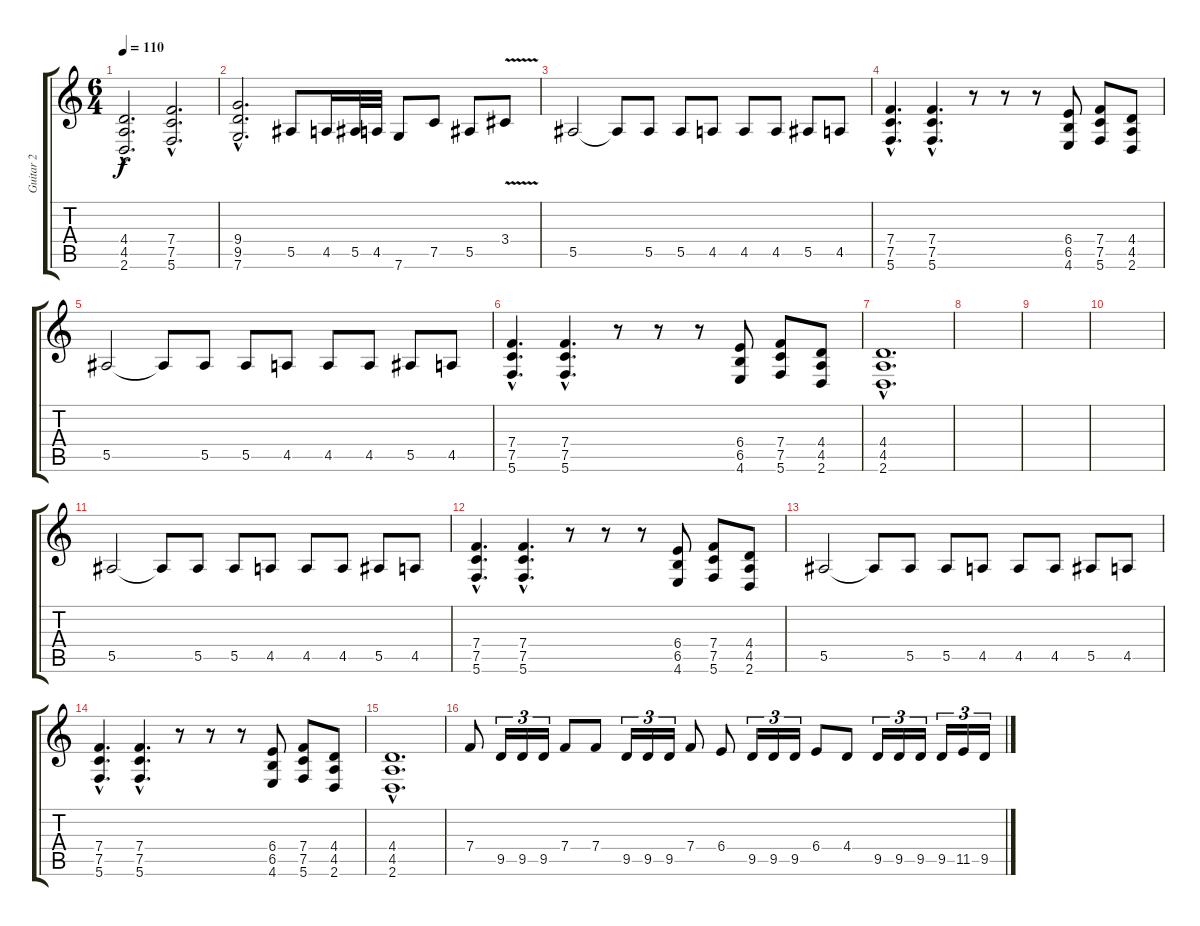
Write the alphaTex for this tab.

\track ("Guitar 2" "Guitar 2") {instrument distortionguitar}
\staff {score tabs}
\tuning (C4 G3 Eb3 Bb2 F2 C2) {hide}
\ts (6 4)
\tempo 110
\clef g2
\ks c
(4.4{hac} 4.5{hac} 2.6{hac}).2{d dy f} (7.4{hac} 7.5{hac} 5.6{hac}).2{d} |
(9.4{hac} 9.5{hac} 7.6{hac}).2{d} 5.5.8 4.5.16 5.5.32 4.5.32 7.6.8 7.5.8 5.5.8 3.4{v}.8 |
5.5.2 5.5{t}.8 5.5.8 5.5.8 4.5.8 4.5.8 4.5.8 5.5.8 4.5.8 |
(7.4{hac} 7.5{hac} 5.6{hac}).4{d} (7.4{hac} 7.5{hac} 5.6{hac}).4{d} r.8 r.8 r.8 (6.4 6.5 4.6).8 (7.4 7.5 5.6).8 (4.4 4.5 2.6).8 |
5.5.2 5.5{t}.8 5.5.8 5.5.8 4.5.8 4.5.8 4.5.8 5.5.8 4.5.8 |
(7.4{hac} 7.5{hac} 5.6{hac}).4{d} (7.4{hac} 7.5{hac} 5.6{hac}).4{d} r.8 r.8 r.8 (6.4 6.5 4.6).8 (7.4 7.5 5.6).8 (4.4 4.5 2.6).8 |
(4.4{hac} 4.5{hac} 2.6{hac}).1{d} |
|
|
|
5.5.2 5.5{t}.8 5.5.8 5.5.8 4.5.8 4.5.8 4.5.8 5.5.8 4.5.8 |
(7.4{hac} 7.5{hac} 5.6{hac}).4{d} (7.4{hac} 7.5{hac} 5.6{hac}).4{d} r.8 r.8 r.8 (6.4 6.5 4.6).8 (7.4 7.5 5.6).8 (4.4 4.5 2.6).8 |
5.5.2 5.5{t}.8 5.5.8 5.5.8 4.5.8 4.5.8 4.5.8 5.5.8 4.5.8 |
(7.4{hac} 7.5{hac} 5.6{hac}).4{d} (7.4{hac} 7.5{hac} 5.6{hac}).4{d} r.8 r.8 r.8 (6.4 6.5 4.6).8 (7.4 7.5 5.6).8 (4.4 4.5 2.6).8 |
(4.4{hac} 4.5{hac} 2.6{hac}).1{d} |
7.4.8 9.5.16{tu (3 2)} 9.5.16{tu (3 2)} 9.5.16{tu (3 2)} 7.4.8 7.4.8 9.5.16{tu (3 2)} 9.5.16{tu (3 2)} 9.5.16{tu (3 2)} 7.4.8 6.4.8 9.5.16{tu (3 2)} 9.5.16{tu (3 2)} 9.5.16{tu (3 2)} 6.4.8 4.4.8 9.5.16{tu (3 2)} 9.5.16{tu (3 2)} 9.5.16{tu (3 2)} 9.5.16{tu (3 2)} 11.5.16{tu (3 2)} 9.5.16{tu (3 2)}
